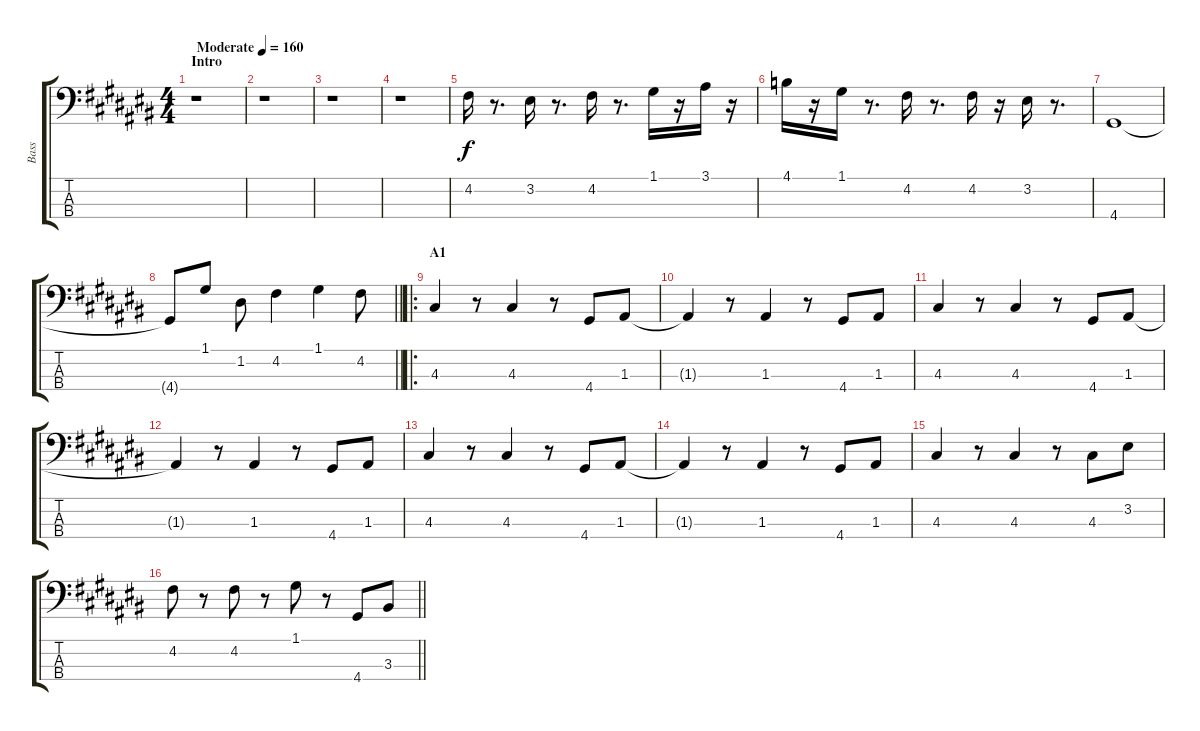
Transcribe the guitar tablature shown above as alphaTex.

\track ("Bass" "Bass") {instrument acousticbass}
\staff {score tabs}
\tuning (G2 D2 A1 E1) {hide}
\ts (4 4)
\section ("" "Intro")
\tempo (160 "Moderate")
\clef f4
\ks c#
r.1{dy f instrument acousticbass} |
r.1 |
r.1 |
r.1 |
4.2.16 r.8{d} 3.2.16 r.8{d} 4.2.16 r.8{d} 1.1.16 r.16 3.1.16 r.16 |
4.1.16 r.16 1.1.16 r.8{d} 4.2.16 r.8{d} 4.2.16 r.16 3.2.16 r.8{d} |
4.4.1 |
\barLineRight lightlight
4.4{t}.8 1.1.8 1.2.8 4.2.4 1.1.4 4.2.8 |
\ro
\section ("" "A1")
4.3.4{balance 8} r.8 4.3.4 r.8 4.4.8 1.3.8 |
1.3{t}.4 r.8 1.3.4 r.8 4.4.8 1.3.8 |
4.3.4 r.8 4.3.4 r.8 4.4.8 1.3.8 |
1.3{t}.4 r.8 1.3.4 r.8 4.4.8 1.3.8 |
4.3.4 r.8 4.3.4 r.8 4.4.8 1.3.8 |
1.3{t}.4 r.8 1.3.4 r.8 4.4.8 1.3.8 |
4.3.4 r.8 4.3.4 r.8 4.3.8 3.2.8 |
\barLineRight lightlight
4.2.8 r.8 4.2.8 r.8 1.1.8 r.8 4.4.8 3.3.8
